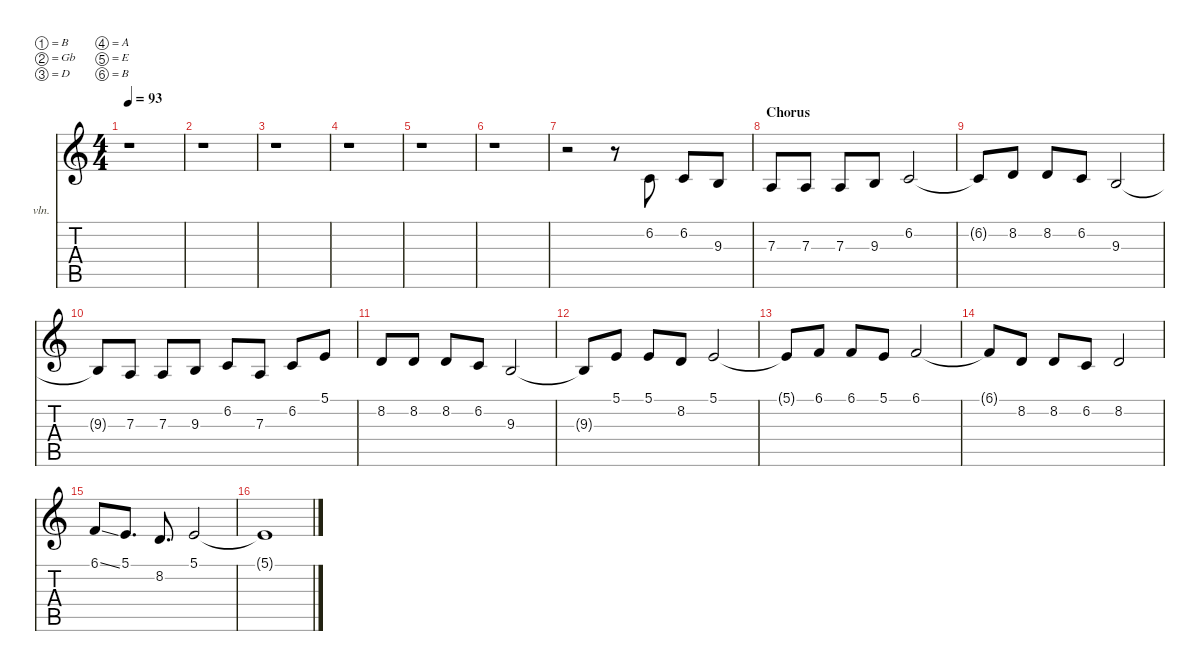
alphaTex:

\defaultSystemsLayout 4
\hideDynamics
\bracketExtendMode nobrackets
\firstSystemTrackNameOrientation horizontal
\otherSystemsTrackNameOrientation horizontal
\track ("Vocals" "vln.") {instrument synthstrings1}
\staff {score tabs}
\tuning (B3 Gb3 D3 A2 E2 B1)
\ts (4 4)
\scale
0.957726
\tempo 93
\accidentals auto
\clef g2
\ottava regular
\simile none
\ks c
r.1{dy f beam Down} |
\scale
0.957726 r.1{beam Down} |
\scale
0.96299 r.1{beam Down} |
\scale
0.96299 r.1{beam Down} |
\scale
1.10577 r.1{beam Down} |
\scale
0.957726 r.1{beam Down} |
\scale
0.957726 r.2{beam Down} r.8{beam Down} 6.2.8{beam Up} 6.2.8{beam Up} 9.3.8{beam Up} |
\section ("" "Chorus")
\scale
0.978779 7.3.8{beam Up} 7.3.8{beam Up} 7.3.8{beam Up} 9.3.8{beam Up} 6.2.2{beam Up} |
\scale
1.09524 6.2{t}.8{beam Up} 8.2.8{beam Up} 8.2.8{beam Up} 6.2.8{beam Up} 9.3.2{beam Up} |
\scale
0.968253 9.3{t}.8{beam Up} 7.3.8{beam Up} 7.3.8{beam Up} 9.3.8{beam Up} 6.2.8{beam Up} 7.3.8{beam Up} 6.2.8{beam Up} 5.1.8{beam Up} |
\scale
0.968253 8.2.8{beam Up} 8.2.8{beam Up} 8.2.8{beam Up} 6.2.8{beam Up} 9.3.2{beam Up} |
\scale
0.968253 9.3{t}.8{beam Up} 5.1.8{beam Up} 5.1.8{beam Up} 8.2.8{beam Up} 5.1.2{beam Up} |
\scale
1.09524 5.1{t}.8{beam Up} 6.1.8{beam Up} 6.1.8{beam Up} 5.1.8{beam Up} 6.1.2{beam Up} |
\scale
0.968253 6.1{t}.8{beam Up} 8.2.8{beam Up} 8.2.8{beam Up} 6.2.8{beam Up} 8.2.2{beam Up} |
\scale
0.968253 6.1{ss}.8{beam Up} 5.1.8{d beam Up} 8.2.8{d beam Up} 5.1.2{beam Up} |
\scale
0.968253 5.1{t}.1{beam Up}
